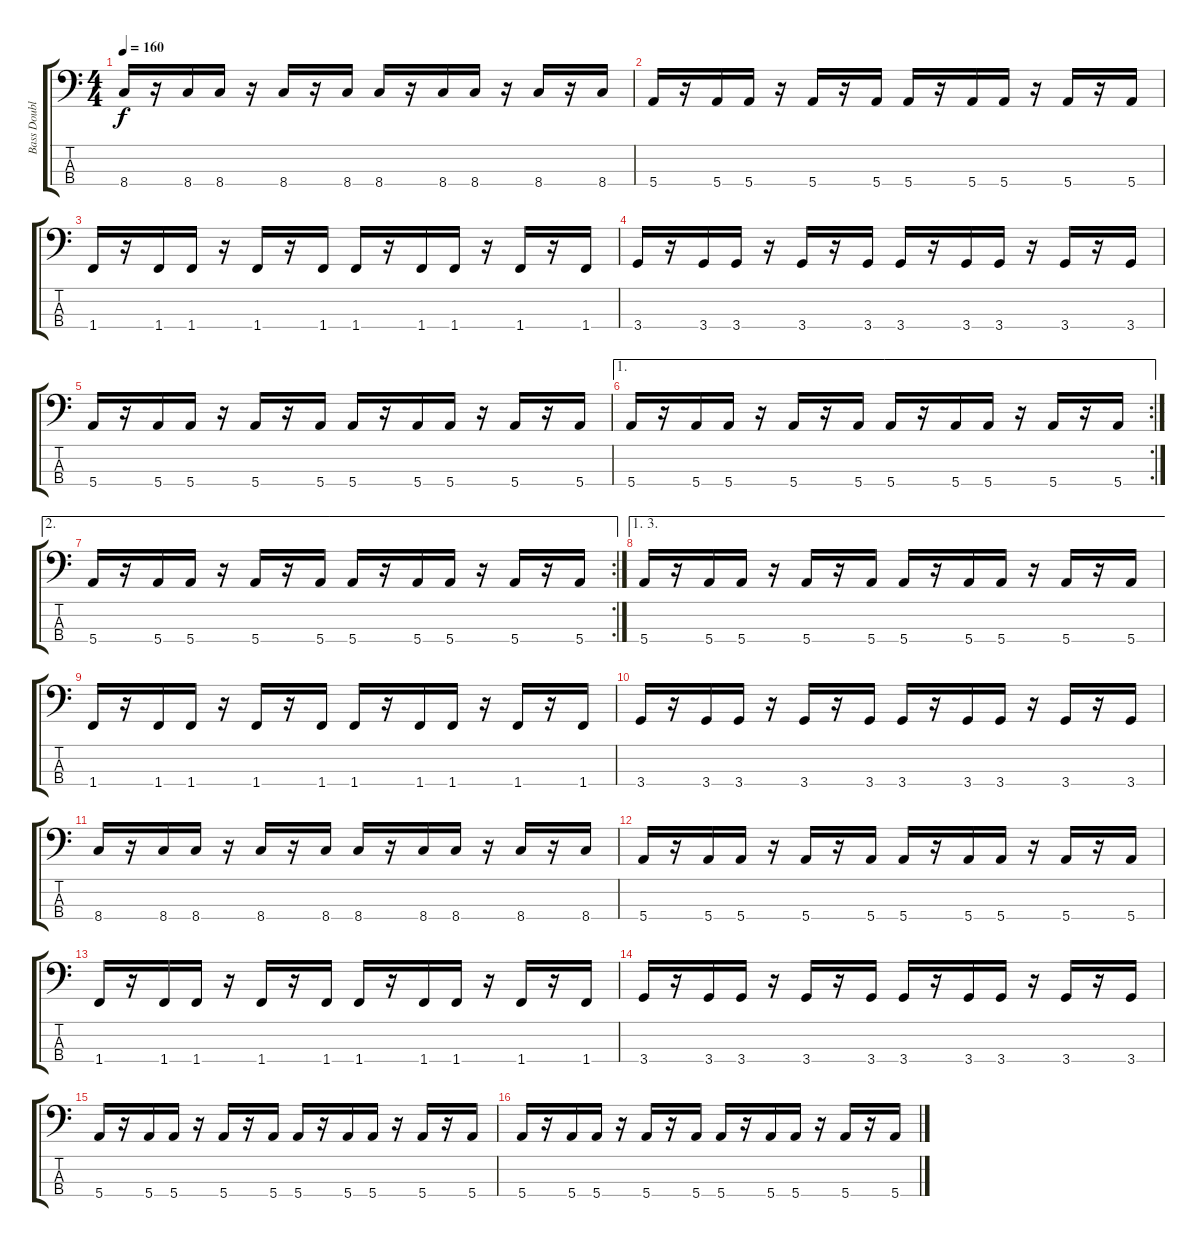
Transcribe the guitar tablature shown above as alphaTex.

\track ("Bass Double" "Bass Doubl") {instrument slapbass2}
\staff {score tabs}
\tuning (G2 D2 A1 E1) {hide}
\ts (4 4)
\tempo 160
\clef f4
\ks c
8.4.16{dy f} r.16 8.4.16 8.4.16 r.16 8.4.16 r.16 8.4.16 8.4.16 r.16 8.4.16 8.4.16 r.16 8.4.16 r.16 8.4.16 |
5.4.16 r.16 5.4.16 5.4.16 r.16 5.4.16 r.16 5.4.16 5.4.16 r.16 5.4.16 5.4.16 r.16 5.4.16 r.16 5.4.16 |
1.4.16 r.16 1.4.16 1.4.16 r.16 1.4.16 r.16 1.4.16 1.4.16 r.16 1.4.16 1.4.16 r.16 1.4.16 r.16 1.4.16 |
3.4.16 r.16 3.4.16 3.4.16 r.16 3.4.16 r.16 3.4.16 3.4.16 r.16 3.4.16 3.4.16 r.16 3.4.16 r.16 3.4.16 |
5.4.16 r.16 5.4.16 5.4.16 r.16 5.4.16 r.16 5.4.16 5.4.16 r.16 5.4.16 5.4.16 r.16 5.4.16 r.16 5.4.16 |
\ae 1
\rc 2
5.4.16 r.16 5.4.16 5.4.16 r.16 5.4.16 r.16 5.4.16 5.4.16 r.16 5.4.16 5.4.16 r.16 5.4.16 r.16 5.4.16 |
\ae 2
\rc 2
5.4.16 r.16 5.4.16 5.4.16 r.16 5.4.16 r.16 5.4.16 5.4.16 r.16 5.4.16 5.4.16 r.16 5.4.16 r.16 5.4.16 |
\ae (1 3)
5.4.16 r.16 5.4.16 5.4.16 r.16 5.4.16 r.16 5.4.16 5.4.16 r.16 5.4.16 5.4.16 r.16 5.4.16 r.16 5.4.16 |
1.4.16 r.16 1.4.16 1.4.16 r.16 1.4.16 r.16 1.4.16 1.4.16 r.16 1.4.16 1.4.16 r.16 1.4.16 r.16 1.4.16 |
3.4.16 r.16 3.4.16 3.4.16 r.16 3.4.16 r.16 3.4.16 3.4.16 r.16 3.4.16 3.4.16 r.16 3.4.16 r.16 3.4.16 |
8.4.16 r.16 8.4.16 8.4.16 r.16 8.4.16 r.16 8.4.16 8.4.16 r.16 8.4.16 8.4.16 r.16 8.4.16 r.16 8.4.16 |
5.4.16 r.16 5.4.16 5.4.16 r.16 5.4.16 r.16 5.4.16 5.4.16 r.16 5.4.16 5.4.16 r.16 5.4.16 r.16 5.4.16 |
1.4.16 r.16 1.4.16 1.4.16 r.16 1.4.16 r.16 1.4.16 1.4.16 r.16 1.4.16 1.4.16 r.16 1.4.16 r.16 1.4.16 |
3.4.16 r.16 3.4.16 3.4.16 r.16 3.4.16 r.16 3.4.16 3.4.16 r.16 3.4.16 3.4.16 r.16 3.4.16 r.16 3.4.16 |
5.4.16 r.16 5.4.16 5.4.16 r.16 5.4.16 r.16 5.4.16 5.4.16 r.16 5.4.16 5.4.16 r.16 5.4.16 r.16 5.4.16 |
5.4.16 r.16 5.4.16 5.4.16 r.16 5.4.16 r.16 5.4.16 5.4.16 r.16 5.4.16 5.4.16 r.16 5.4.16 r.16 5.4.16
